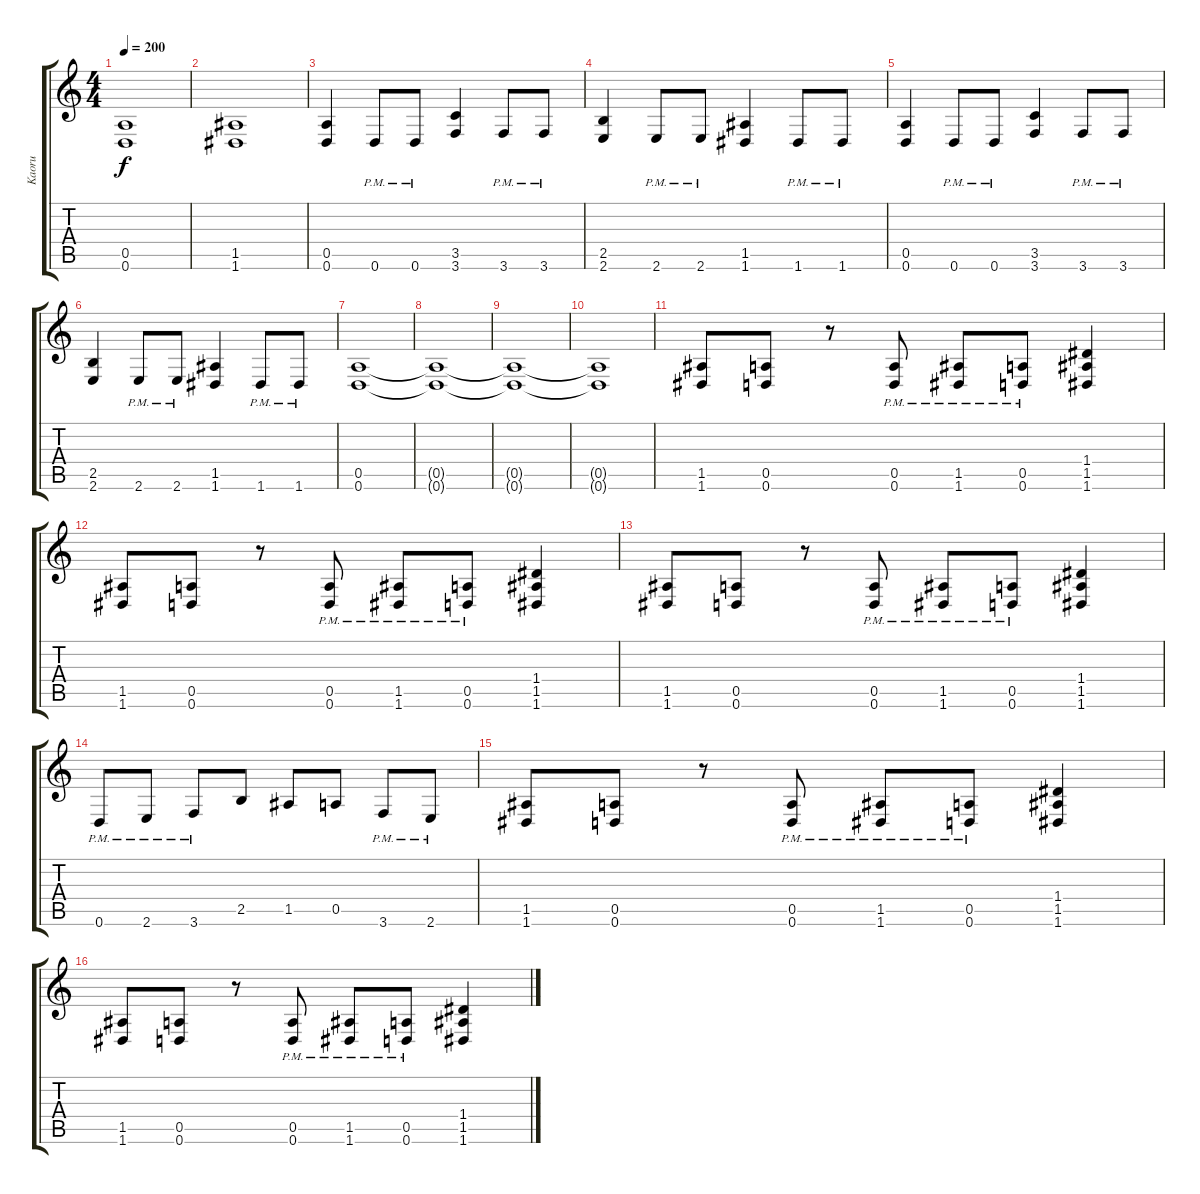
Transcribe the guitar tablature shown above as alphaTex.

\track ("Kaoru" "Kaoru") {instrument overdrivenguitar}
\staff {score tabs}
\tuning (E4 B3 G3 D3 A2 D2) {hide}
\ts (4 4)
\tempo 200
\clef g2
\ks c
(0.5{t} 0.6{t}).1{dy f} |
(1.5 1.6).1 |
(0.5 0.6).4 0.6{pm}.8 0.6{pm}.8 (3.5 3.6).4 3.6{pm}.8 3.6{pm}.8 |
(2.5 2.6).4 2.6{pm}.8 2.6{pm}.8 (1.5 1.6).4 1.6{pm}.8 1.6{pm}.8 |
(0.5 0.6).4 0.6{pm}.8 0.6{pm}.8 (3.5 3.6).4 3.6{pm}.8 3.6{pm}.8 |
(2.5 2.6).4 2.6{pm}.8 2.6{pm}.8 (1.5 1.6).4 1.6{pm}.8 1.6{pm}.8 |
(0.5 0.6).1 |
(0.5{t} 0.6{t}).1 |
(0.5{t} 0.6{t}).1 |
(0.5{t} 0.6{t}).1 |
(1.5 1.6).8 (0.5 0.6).8 r.8 (0.5{pm} 0.6{pm}).8 (1.5{pm} 1.6{pm}).8 (0.5{pm} 0.6{pm}).8 (1.4 1.5 1.6).4 |
(1.5 1.6).8 (0.5 0.6).8 r.8 (0.5{pm} 0.6{pm}).8 (1.5{pm} 1.6{pm}).8 (0.5{pm} 0.6{pm}).8 (1.4 1.5 1.6).4 |
(1.5 1.6).8 (0.5 0.6).8 r.8 (0.5{pm} 0.6{pm}).8 (1.5{pm} 1.6{pm}).8 (0.5{pm} 0.6{pm}).8 (1.4 1.5 1.6).4 |
0.6{pm}.8 2.6{pm}.8 3.6{pm}.8 2.5.8 1.5.8 0.5.8 3.6{pm}.8 2.6{pm}.8 |
(1.5 1.6).8 (0.5 0.6).8 r.8 (0.5{pm} 0.6{pm}).8 (1.5{pm} 1.6{pm}).8 (0.5{pm} 0.6{pm}).8 (1.4 1.5 1.6).4 |
(1.5 1.6).8 (0.5 0.6).8 r.8 (0.5{pm} 0.6{pm}).8 (1.5{pm} 1.6{pm}).8 (0.5{pm} 0.6{pm}).8 (1.4 1.5 1.6).4
